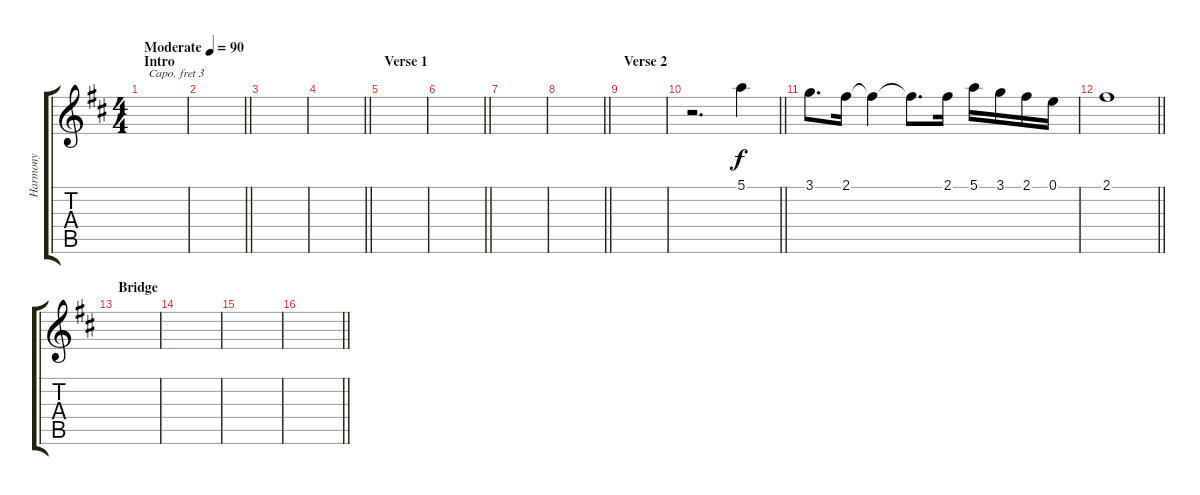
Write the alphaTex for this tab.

\track ("Harmony" "Harmony") {instrument electricguitarjazz}
\staff {score tabs}
\capo 3
\tuning (Db4 Ab3 E3 B2 Gb2 Db2) {hide}
\ts (4 4)
\section ("" "Intro")
\tempo (90 "Moderate")
\clef g2
\ks d
|
\barLineRight lightlight
|
|
\barLineRight lightlight
|
\section ("" "Verse 1")
|
\barLineRight lightlight
|
|
\barLineRight lightlight
|
\section ("" "Verse 2")
|
\barLineRight lightlight
r.2{d} 5.1.4 |
3.1.8{d} 2.1.16 2.1{t}.4 2.1{t}.8{d} 2.1.16 5.1.16 3.1.16 2.1.16 0.1.16 |
\barLineRight lightlight
2.1.1 |
\section ("" "Bridge")
|
|
|
\barLineRight lightlight
